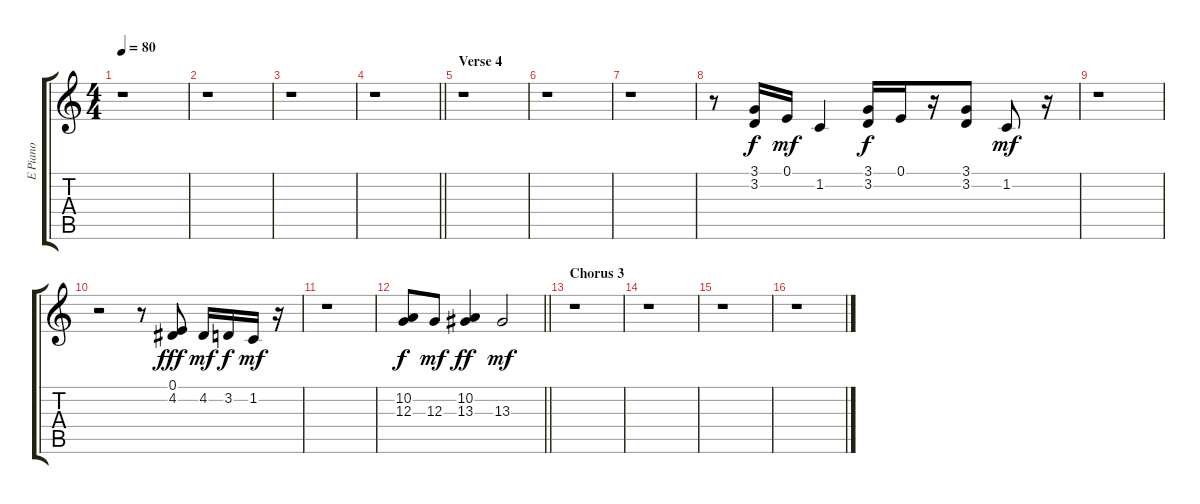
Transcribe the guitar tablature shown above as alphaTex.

\track ("E Piano" "E Piano") {instrument electricpiano1}
\staff {score tabs}
\tuning (E4 B3 G3 D3 A2 E2) {hide}
\ts (4 4)
\tempo 80
\clef g2
\ks c
r.1{dy mf} |
r.1 |
r.1 |
\barLineRight lightlight
r.1 |
\section ("" "Verse 4")
r.1 |
r.1 |
r.1 |
r.8 (3.1 3.2).16{dy f} 0.1.16{dy mf} 1.2.4 (3.1 3.2).16{dy f} 0.1.16 r.16 (3.1 3.2).8 1.2.8{dy mf} r.16 |
r.1 |
r.2 r.8 (0.1 4.2).8{dy fff} 4.2.16{dy mf} 3.2.16{dy f} 1.2.16{dy mf} r.16 |
r.1 |
\barLineRight lightlight
(10.2 12.3).8{dy f} 12.3.8{dy mf} (10.2 13.3).4{dy ff} 13.3.2{dy mf} |
\section ("" "Chorus 3")
r.1 |
r.1 |
r.1 |
r.1
